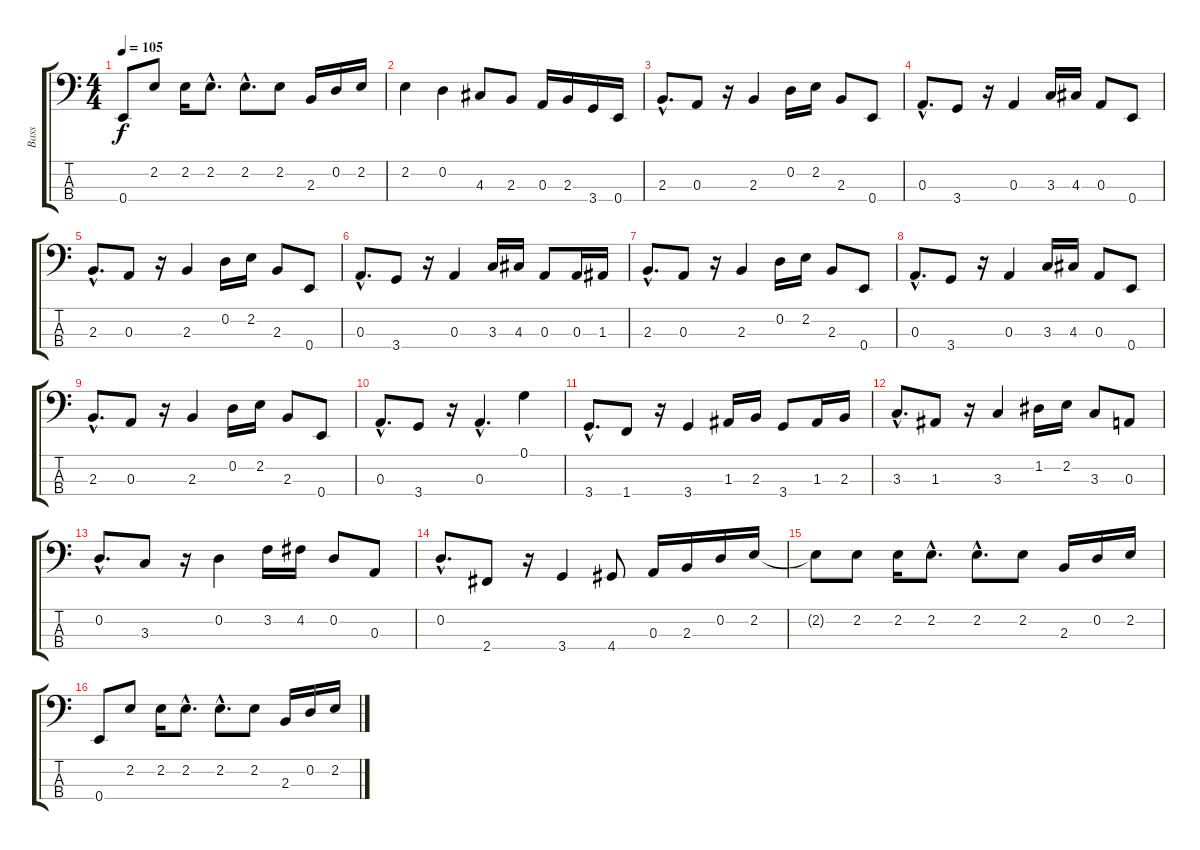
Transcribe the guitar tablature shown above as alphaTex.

\track ("Bass" "Bass") {instrument electricbassfinger}
\staff {score tabs}
\tuning (G2 D2 A1 E1) {hide}
\ts (4 4)
\tempo 105
\clef f4
\ks c
0.4.8{dy f} 2.2.8 2.2.16 2.2{hac}.8{d} 2.2{hac}.8{d} 2.2.8 2.3.16 0.2.16 2.2.16 |
2.2.4 0.2.4 4.3.8 2.3.8 0.3.16 2.3.16 3.4.16 0.4.16 |
2.3{hac}.8{d} 0.3.8 r.16 2.3.4 0.2.16 2.2.16 2.3.8 0.4.8 |
0.3{hac}.8{d} 3.4.8 r.16 0.3.4 3.3.16 4.3.16 0.3.8 0.4.8 |
2.3{hac}.8{d} 0.3.8 r.16 2.3.4 0.2.16 2.2.16 2.3.8 0.4.8 |
0.3{hac}.8{d} 3.4.8 r.16 0.3.4 3.3.16 4.3.16 0.3.8 0.3.16 1.3.16 |
2.3{hac}.8{d} 0.3.8 r.16 2.3.4 0.2.16 2.2.16 2.3.8 0.4.8 |
0.3{hac}.8{d} 3.4.8 r.16 0.3.4 3.3.16 4.3.16 0.3.8 0.4.8 |
2.3{hac}.8{d} 0.3.8 r.16 2.3.4 0.2.16 2.2.16 2.3.8 0.4.8 |
0.3{hac}.8{d} 3.4.8 r.16 0.3{hac}.4{d} 0.1.4 |
3.4{hac}.8{d} 1.4.8 r.16 3.4.4 1.3.16 2.3.16 3.4.8 1.3.16 2.3.16 |
3.3{hac}.8{d} 1.3.8 r.16 3.3.4 1.2.16 2.2.16 3.3.8 0.3.8 |
0.2{hac}.8{d} 3.3.8 r.16 0.2.4 3.2.16 4.2.16 0.2.8 0.3.8 |
0.2{hac}.8{d} 2.4.8 r.16 3.4.4 4.4.8 0.3.16 2.3.16 0.2.16 2.2.16 |
2.2{t}.8 2.2.8 2.2.16 2.2{hac}.8{d} 2.2{hac}.8{d} 2.2.8 2.3.16 0.2.16 2.2.16 |
0.4.8 2.2.8 2.2.16 2.2{hac}.8{d} 2.2{hac}.8{d} 2.2.8 2.3.16 0.2.16 2.2.16
